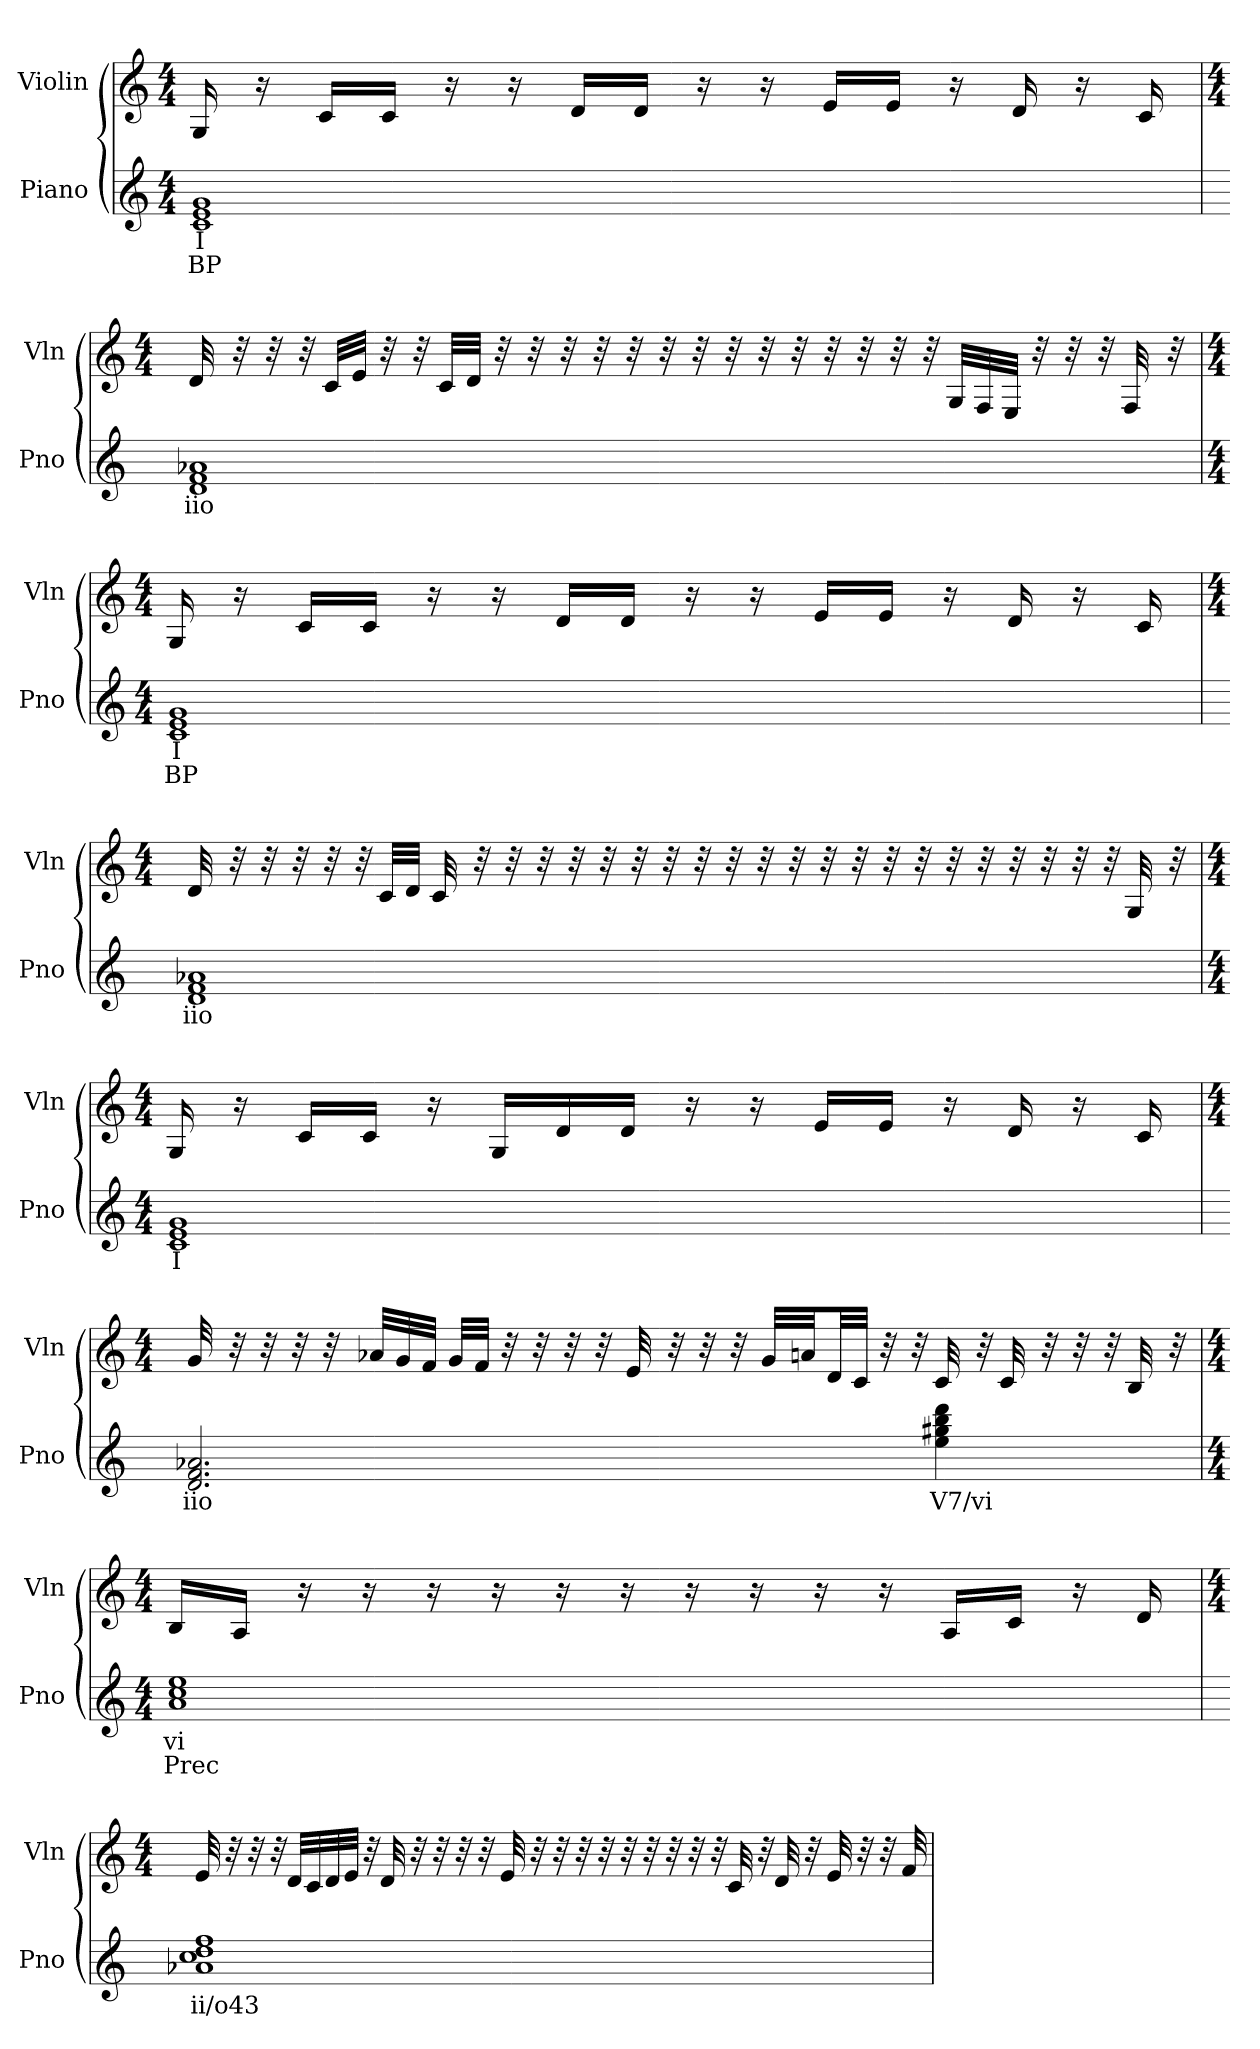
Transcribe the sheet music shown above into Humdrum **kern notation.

**kern	**text	**text	**kern
*part2	*part2	*part2	*part1
*staff2	*staff2	*staff2	*staff1
*I"Piano	*	*	*I"Violin
*I'Pno	*	*	*I'Vln
*k[]	*	*	*
*C:	*	*	*
*M4/4	*	*	*M4/4
=	=	=	=
1c 1e 1g	I	BP	16G
.	.	.	16r
.	.	.	16cLL
.	.	.	16cJJ
.	.	.	16r
.	.	.	16r
.	.	.	16dLL
.	.	.	16dJJ
.	.	.	16r
.	.	.	16r
.	.	.	16eLL
.	.	.	16eJJ
.	.	.	16r
.	.	.	16d
.	.	.	16r
.	.	.	16c
=	=	=	=
*k[]	*	*	*
*C:	*	*	*
*	*	*	*M4/4
1d 1f 1a-X	iio	.	32d
.	.	.	32r
.	.	.	32r
.	.	.	32r
.	.	.	32cLLL
.	.	.	32eJJJ
.	.	.	32r
.	.	.	32r
.	.	.	32cLLL
.	.	.	32dJJJ
.	.	.	32r
.	.	.	32r
.	.	.	32r
.	.	.	32r
.	.	.	32r
.	.	.	32r
.	.	.	32r
.	.	.	32r
.	.	.	32r
.	.	.	32r
.	.	.	32r
.	.	.	32r
.	.	.	32r
.	.	.	32r
.	.	.	32GLLL
.	.	.	32F
.	.	.	32EJJJ
.	.	.	32r
.	.	.	32r
.	.	.	32r
.	.	.	32F
.	.	.	32r
=	=	=	=
*k[]	*	*	*
*C:	*	*	*
*M4/4	*	*	*M4/4
1c 1e 1g	I	BP	16G
.	.	.	16r
.	.	.	16cLL
.	.	.	16cJJ
.	.	.	16r
.	.	.	16r
.	.	.	16dLL
.	.	.	16dJJ
.	.	.	16r
.	.	.	16r
.	.	.	16eLL
.	.	.	16eJJ
.	.	.	16r
.	.	.	16d
.	.	.	16r
.	.	.	16c
=	=	=	=
*k[]	*	*	*
*C:	*	*	*
*	*	*	*M4/4
1d 1f 1a-X	iio	.	32d
.	.	.	32r
.	.	.	32r
.	.	.	32r
.	.	.	32r
.	.	.	32r
.	.	.	32cLLL
.	.	.	32dJJJ
.	.	.	32c
.	.	.	32r
.	.	.	32r
.	.	.	32r
.	.	.	32r
.	.	.	32r
.	.	.	32r
.	.	.	32r
.	.	.	32r
.	.	.	32r
.	.	.	32r
.	.	.	32r
.	.	.	32r
.	.	.	32r
.	.	.	32r
.	.	.	32r
.	.	.	32r
.	.	.	32r
.	.	.	32r
.	.	.	32r
.	.	.	32r
.	.	.	32r
.	.	.	32G
.	.	.	32r
=	=	=	=
*k[]	*	*	*
*C:	*	*	*
*M4/4	*	*	*M4/4
1c 1e 1g	I	.	16G
.	.	.	16r
.	.	.	16cLL
.	.	.	16cJJ
.	.	.	16r
.	.	.	16GLL
.	.	.	16d
.	.	.	16dJJ
.	.	.	16r
.	.	.	16r
.	.	.	16eLL
.	.	.	16eJJ
.	.	.	16r
.	.	.	16d
.	.	.	16r
.	.	.	16c
=	=	=	=
*k[]	*	*	*
*C:	*	*	*
*	*	*	*M4/4
2.d 2.f 2.a-X	iio	.	32g
.	.	.	32r
.	.	.	32r
.	.	.	32r
.	.	.	32r
.	.	.	32a-XLLL
.	.	.	32g
.	.	.	32fJJJ
.	.	.	32gLLL
.	.	.	32fJJJ
.	.	.	32r
.	.	.	32r
.	.	.	32r
.	.	.	32r
.	.	.	32e
.	.	.	32r
.	.	.	32r
.	.	.	32r
.	.	.	32gLLL
.	.	.	32anJJ
.	.	.	32dLL
.	.	.	32cJJJ
.	.	.	32r
.	.	.	32r
4ee 4gg#X 4bb 4ddd	V7/vi	.	32c
.	.	.	32r
.	.	.	32c
.	.	.	32r
.	.	.	32r
.	.	.	32r
.	.	.	32B
.	.	.	32r
=	=	=	=
*k[]	*	*	*
*C:	*	*	*
*M4/4	*	*	*M4/4
1a 1cc 1ee	vi	Prec	16BLL
.	.	.	16AJJ
.	.	.	16r
.	.	.	16r
.	.	.	16r
.	.	.	16r
.	.	.	16r
.	.	.	16r
.	.	.	16r
.	.	.	16r
.	.	.	16r
.	.	.	16r
.	.	.	16ALL
.	.	.	16cJJ
.	.	.	16r
.	.	.	16d
=	=	=	=
*k[]	*	*	*
*C:	*	*	*
*	*	*	*M4/4
1a-X 1cc 1dd 1ff	ii/o43	.	32e
.	.	.	32r
.	.	.	32r
.	.	.	32r
.	.	.	32dLLL
.	.	.	32c
.	.	.	32d
.	.	.	32eJJJ
.	.	.	32r
.	.	.	32d
.	.	.	32r
.	.	.	32r
.	.	.	32r
.	.	.	32r
.	.	.	32e
.	.	.	32r
.	.	.	32r
.	.	.	32r
.	.	.	32r
.	.	.	32r
.	.	.	32r
.	.	.	32r
.	.	.	32r
.	.	.	32r
.	.	.	32c
.	.	.	32r
.	.	.	32d
.	.	.	32r
.	.	.	32e
.	.	.	32r
.	.	.	32r
.	.	.	32f
=	=	=	=
*-	*-	*-	*-
